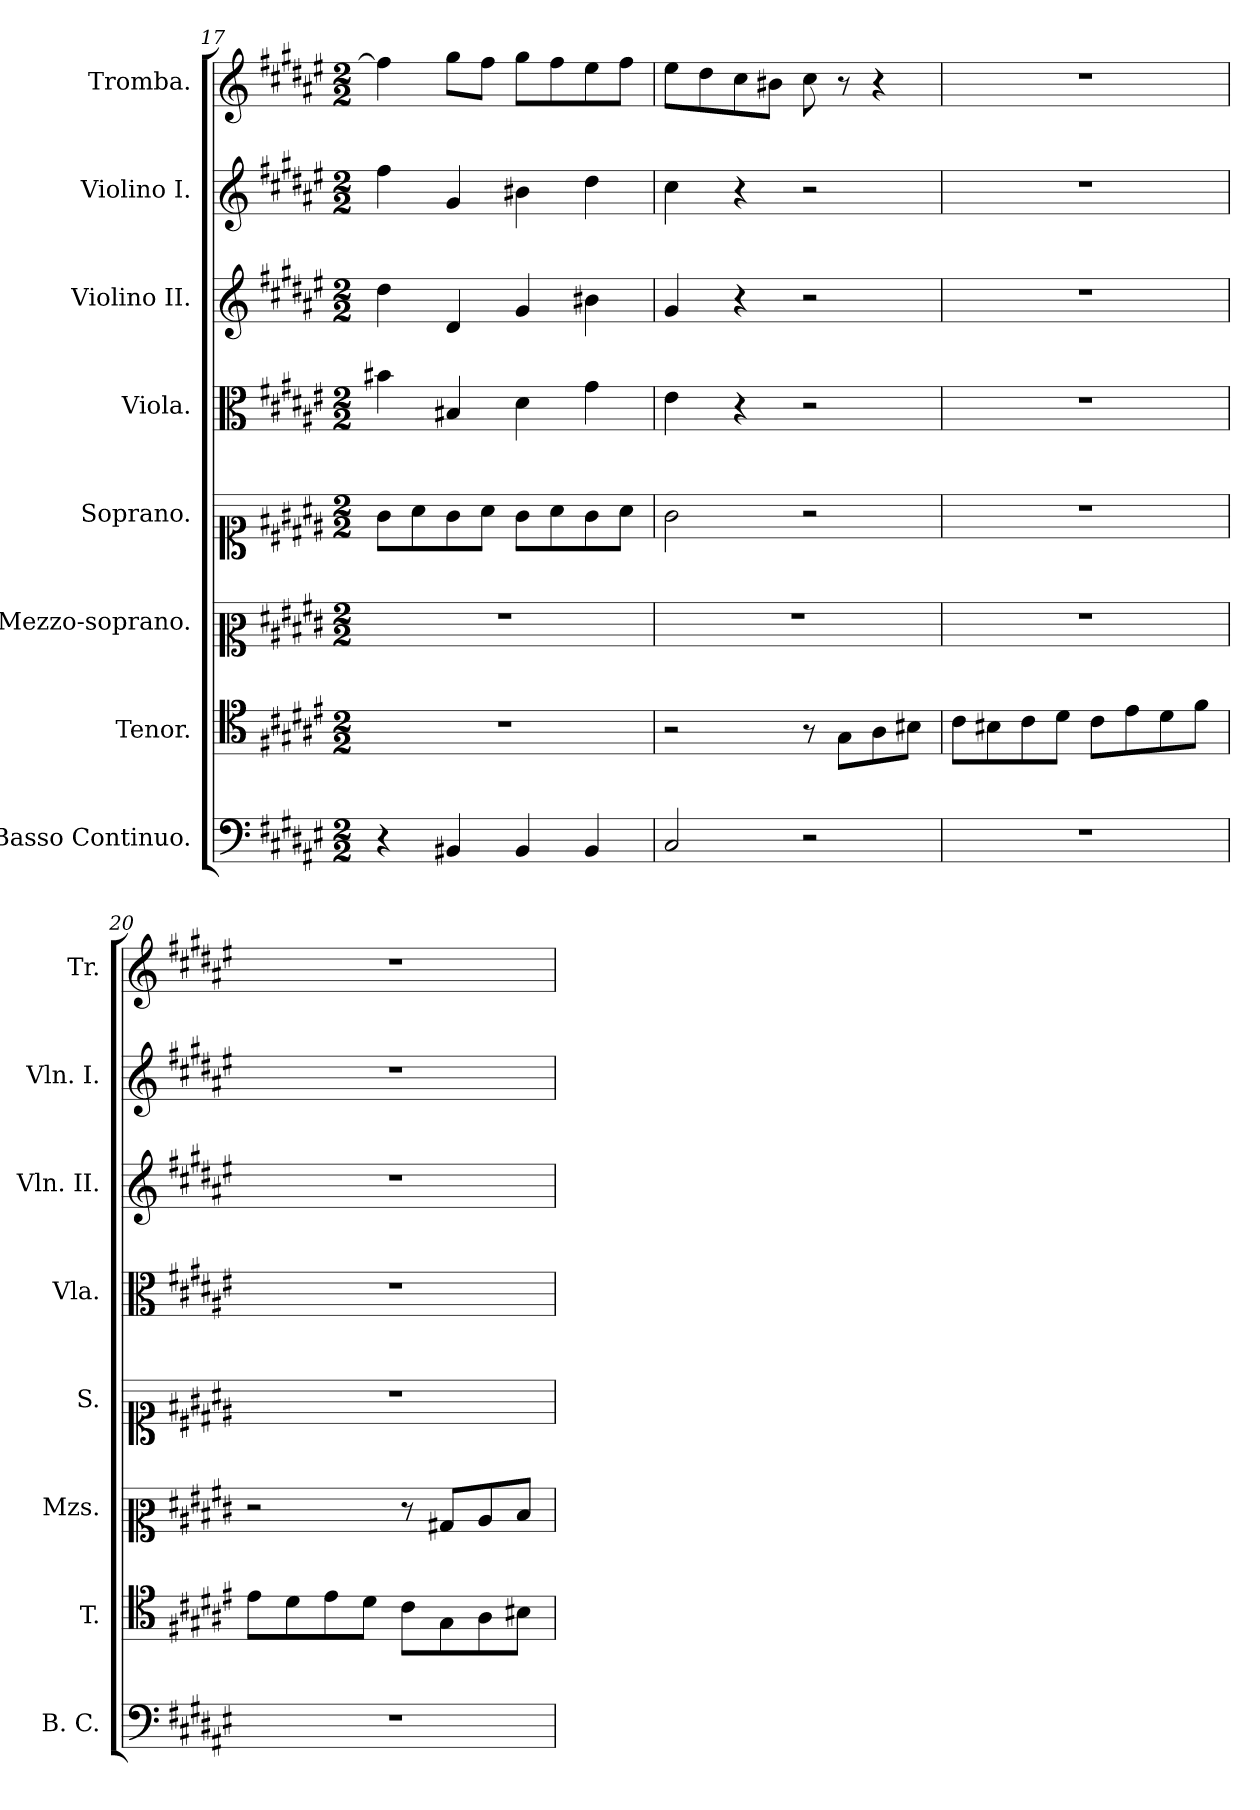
**kern	**kern	**kern	**kern	**kern	**kern	**kern	**kern
*part8	*part7	*part6	*part5	*part4	*part3	*part2	*part1
*staff8	*staff7	*staff6	*staff5	*staff4	*staff3	*staff2	*staff1
*I"Basso Continuo.	*I"Tenor.	*I"Mezzo-soprano.	*I"Soprano.	*I"Viola.	*I"Violino II.	*I"Violino I.	*I"Tromba.
*I'B. C.	*I'T.	*I'Mzs.	*I'S.	*I'Vla.	*I'Vln. II.	*I'Vln. I.	*I'Tr.
*clefF4	*clefC4	*clefC2	*clefC1	*clefC3	*clefG2	*clefG2	*clefG2
*k[f#c#g#d#a#e#]	*k[f#c#g#d#a#e#]	*k[f#c#g#d#a#e#]	*k[f#c#g#d#a#e#]	*k[f#c#g#d#a#e#]	*k[f#c#g#d#a#e#]	*k[f#c#g#d#a#e#]	*k[f#c#g#d#a#e#]
*M2/2	*M2/2	*M2/2	*M2/2	*M2/2	*M2/2	*M2/2	*M2/2
=17	=17	=17	=17	=17	=17	=17	=17
4r	1r	1r	8g#\L	4b#X\	4dd#\	4ff#\	4ff#\]
.	.	.	8a#\	.	.	.	.
4BB#X/	.	.	8g#\	4B#X/	4d#/	4g#/	8gg#\L
.	.	.	8a#\J	.	.	.	8ff#\J
4BB#/	.	.	8g#\L	4d#\	4g#/	4b#X\	8gg#\L
.	.	.	8a#\	.	.	.	8ff#\
4BB#/	.	.	8g#\	4g#\	4b#X\	4dd#\	8ee#\
.	.	.	8a#\J	.	.	.	8ff#\J
=18	=18	=18	=18	=18	=18	=18	=18
2C#/	2r	1r	2g#\	4e#\	4g#/	4cc#\	8ee#\L
.	.	.	.	.	.	.	8dd#\
.	.	.	.	4r	4r	4r	8cc#\
.	.	.	.	.	.	.	8b#X\J
2r	8r	.	2r	2r	2r	2r	8cc#\
.	8G#\L	.	.	.	.	.	8r
.	8A#\	.	.	.	.	.	4r
.	8B#X\J	.	.	.	.	.	.
=19	=19	=19	=19	=19	=19	=19	=19
1r	8c#\L	1r	1r	1r	1r	1r	1r
.	8B#X\	.	.	.	.	.	.
.	8c#\	.	.	.	.	.	.
.	8d#\J	.	.	.	.	.	.
.	8c#\L	.	.	.	.	.	.
.	8e#\	.	.	.	.	.	.
.	8d#\	.	.	.	.	.	.
.	8f#\J	.	.	.	.	.	.
=20	=20	=20	=20	=20	=20	=20	=20
1r	8e#\L	2r	1r	1r	1r	1r	1r
.	8d#\	.	.	.	.	.	.
.	8e#\	.	.	.	.	.	.
.	8d#\J	.	.	.	.	.	.
.	8c#\L	8r	.	.	.	.	.
.	8G#\	8B#X/L	.	.	.	.	.
.	8A#\	8c#/	.	.	.	.	.
.	8B#X\J	8d#/J	.	.	.	.	.
=	=	=	=	=	=	=	=
*-	*-	*-	*-	*-	*-	*-	*-
